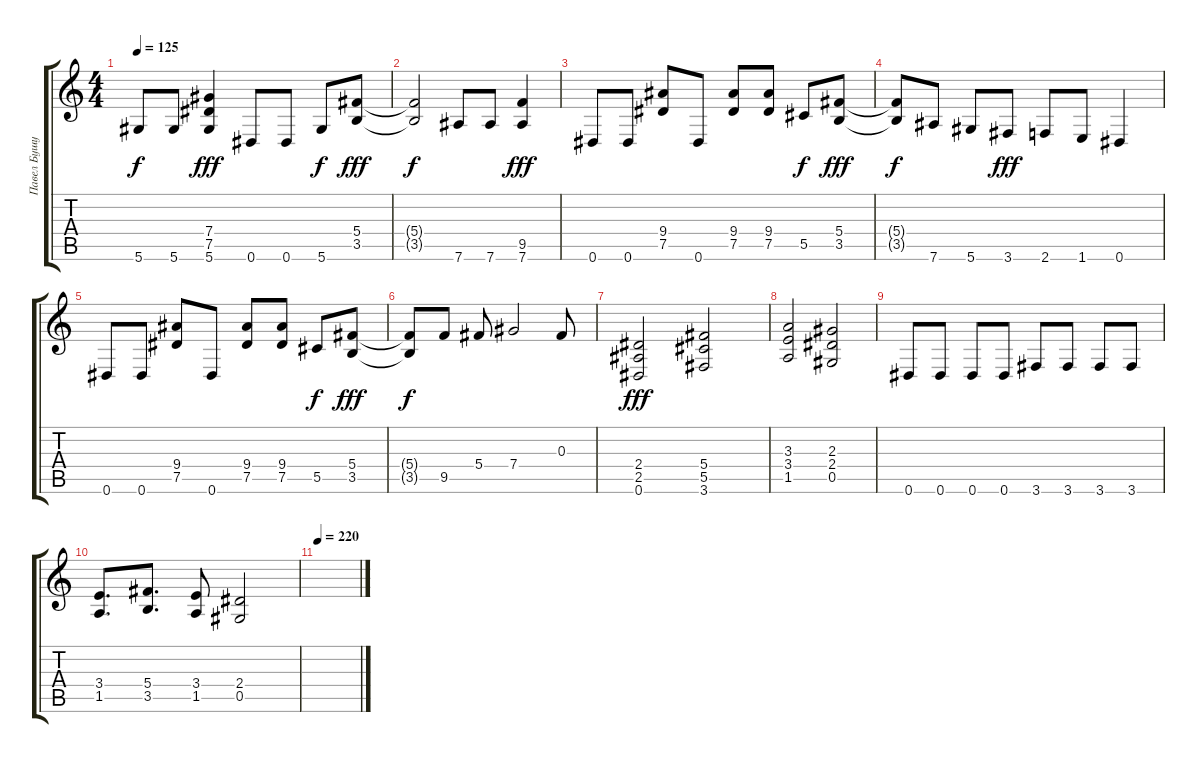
\track ("Павел Бушуев" "Павел Бушу") {instrument distortionguitar}
\staff {score tabs}
\tuning (Eb4 Bb3 Gb3 Db3 Ab2 Eb2) {hide}
\ts (4 4)
\tempo 125
\clef g2
\ks c
5.6.8{dy f} 5.6.8 (7.4 7.5 5.6).4{dy fff} 0.6.8 0.6.8 5.6.8{dy f} (5.4 3.5).8{dy fff} |
(5.4{t} 3.5{t}).2{dy f} 7.6.8 7.6.8 (9.5 7.6).4{dy fff} |
0.6.8 0.6.8 (9.4 7.5).8 0.6.8 (9.4 7.5).8 (9.4 7.5).8 5.5.8{dy f} (5.4 3.5).8{dy fff} |
(5.4{t} 3.5{t}).8{dy f} 7.6.8 5.6.8 3.6.8{dy fff} 2.6.8 1.6.8 0.6.4 |
0.6.8 0.6.8 (9.4 7.5).8 0.6.8 (9.4 7.5).8 (9.4 7.5).8 5.5.8{dy f} (5.4 3.5).8{dy fff} |
(5.4{t} 3.5{t}).8{dy f} 9.5.8 5.4.8 7.4.2 0.3.8 |
(2.4 2.5 0.6).2{dy fff} (5.4 5.5 3.6).2 |
(3.3 3.4 1.5).2 (2.3 2.4 0.5).2 |
0.6.8 0.6.8 0.6.8 0.6.8 3.6.8 3.6.8 3.6.8 3.6.8 |
(3.4 1.5).8{d} (5.4 3.5).8{d} (3.4 1.5).8 (2.4 0.5).2 |
\tempo 220
